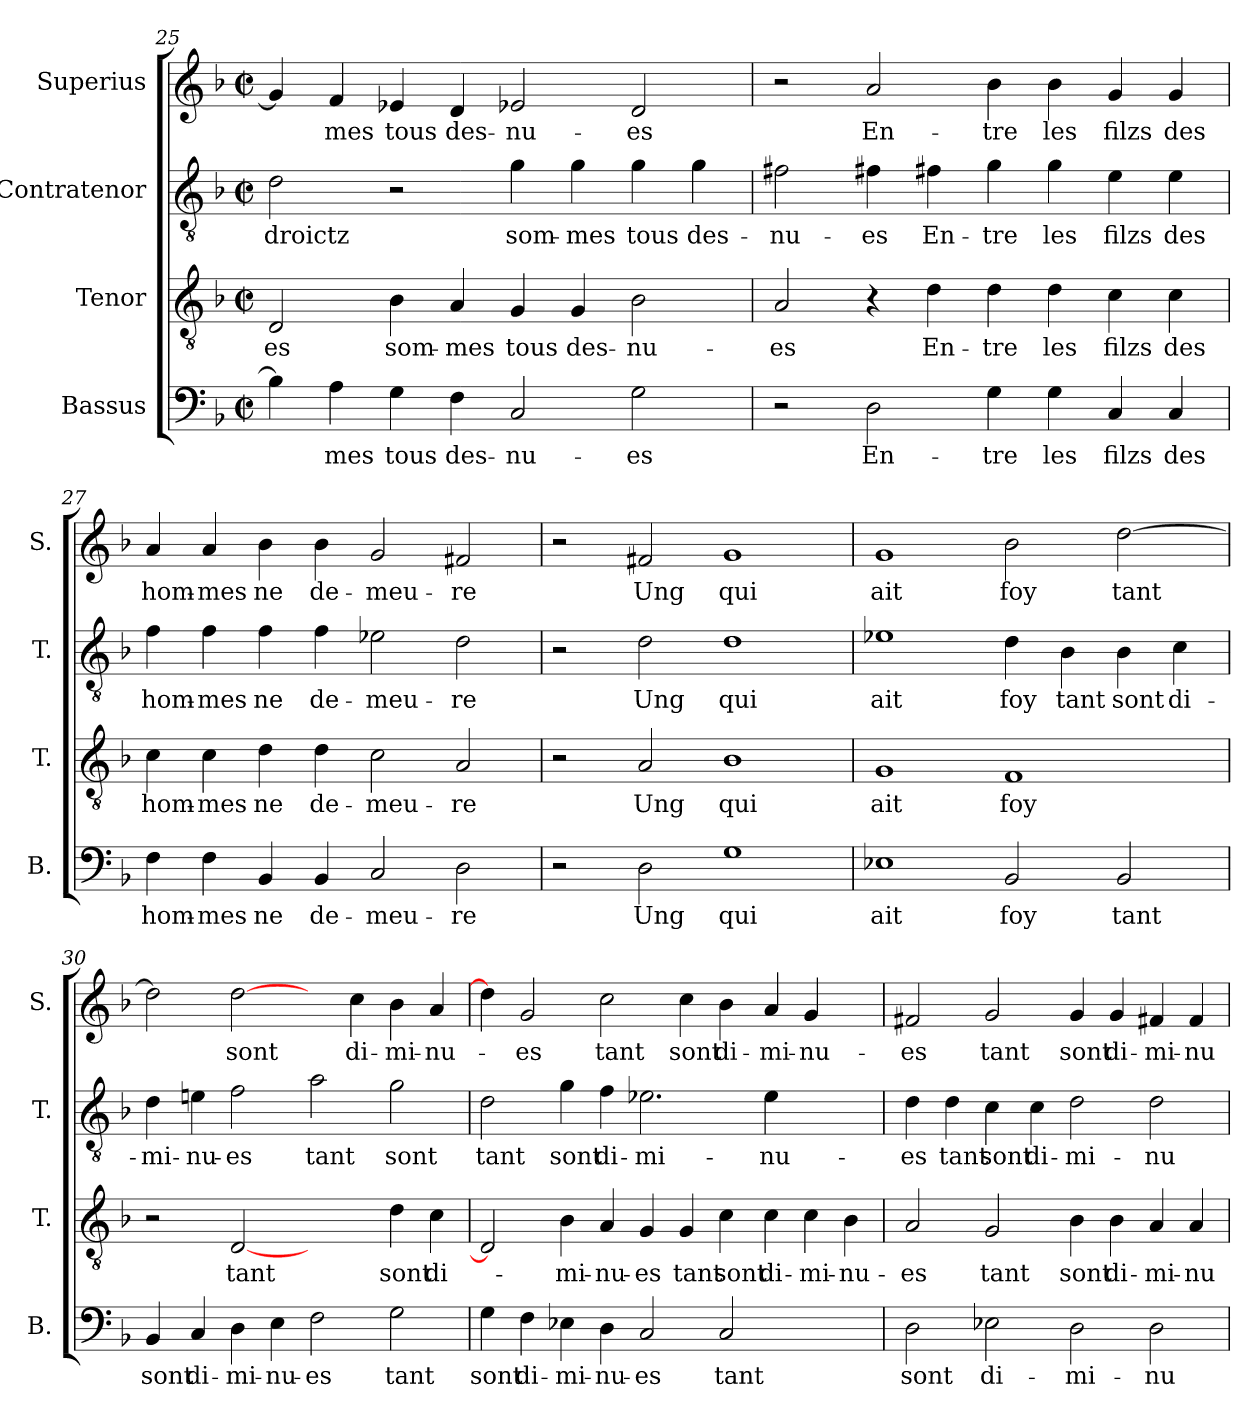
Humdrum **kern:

**kern	**text	**kern	**text	**kern	**text	**kern	**text
*part4	*part4	*part3	*part3	*part2	*part2	*part1	*part1
*staff4	*staff4	*staff3	*staff3	*staff2	*staff2	*staff1	*staff1
*I"Bassus	*	*I"Tenor	*	*I"Contratenor	*	*I"Superius	*
*I'B.	*	*I'T.	*	*I'T.	*	*I'S.	*
!!LO:LB:g=z
*clefF4	*	*clefGv2	*	*clefGv2	*	*clefG2	*
*k[b-]	*	*k[b-]	*	*k[b-]	*	*k[b-]	*
*F:	*	*F:	*	*F:	*	*F:	*
*M2/2	*	*M2/2	*	*M2/2	*	*M2/2	*
*met(c|)	*	*met(c|)	*	*met(c|)	*	*met(c|)	*
=25	=25	=25	=25	=25	=25	=25	=25
4B-\]	.	2D/	-es	2d\	droictz	4g/]	.
4A\	-mes	.	.	.	.	4f/	-mes
4G\	tous	4B-\	som-	2r	.	4e-X/	tous
4F\	des-	4A/	-mes	.	.	4d/	des-
2C/	-nu-	4G/	tous	4g\	som-	2e-X/	-nu-
.	.	4G/	des-	4g\	-mes	.	.
2G\	-es	2B-\	-nu-	4g\	tous	2d/	-es
.	.	.	.	4g\	des-	.	.
=26	=26	=26	=26	=26	=26	=26	=26
2r	.	2A/	-es	2f#X\	-nu-	2r	.
2D\	En-	4r	.	4f#X\	-es	2a/	En-
.	.	4d\	En-	4f#X\	En-	.	.
4G\	-tre	4d\	-tre	4g\	-tre	4b-\	-tre
4G\	les	4d\	les	4g\	les	4b-\	les
4C/	filzs	4c\	filzs	4e\	filzs	4g/	filzs
4C/	des	4c\	des	4e\	des	4g/	des
=27	=27	=27	=27	=27	=27	=27	=27
4F\	hom-	4c\	hom-	4f\	hom-	4a/	hom-
4F\	-mes	4c\	-mes	4f\	-mes	4a/	-mes
4BB-/	ne	4d\	ne	4f\	ne	4b-\	ne
4BB-/	de-	4d\	de-	4f\	de-	4b-\	de-
2C/	-meu-	2c\	-meu-	2e-X\	-meu-	2g/	-meu-
2D\	-re	2A/	-re	2d\	-re	2f#X/	-re
=28	=28	=28	=28	=28	=28	=28	=28
2r	.	2r	.	2r	.	2r	.
2D\	Ung	2A/	Ung	2d\	Ung	2f#X/	Ung
1G\	qui	1B-\	qui	1d\	qui	1g/	qui
!!LO:PB:g=z
=29	=29	=29	=29	=29	=29	=29	=29
1E-X\	ait	1G/	ait	1e-X\	ait	1g/	ait
2BB-/	foy	1F/	foy	4d\	foy	2b-\	foy
.	.	.	.	4B-\	tant	.	.
2BB-/	tant	.	.	4B-\	sont	[2dd\	tant
.	.	.	.	4c\	di-	.	.
=30	=30	=30	=30	=30	=30	=30	=30
4BB-/	sont	2r	.	4d\	-mi-	2dd\]	.
4C/	di-	.	.	4en\	-nu-	.	.
4D\	-mi-	[2D/	tant	2f\	-es	[2dd\	sont
4E\	-nu-	.	.	.	.	.	.
2F\	-es	2ryy	.	2a\	tant	4ryy	.
.	.	.	.	.	.	4cc\	di-
2G\	tant	4d\	sont	2g\	sont	4b-\	-mi-
.	.	4c\	di-	.	.	4a/	-nu-
=31	=31	=31	=31	=31	=31	=31	=31
4G\	sont	2D/]	.	2d\	tant	4dd\]	.
4F\	di-	.	.	.	.	2g/	-es
4E-X\	-mi-	4B-\	-mi-	4g\	sont	.	.
4D\	-nu-	4A/	-nu-	4f\	di-	2cc\	tant
2C/	-es	4G/	-es	2.e-X\	-mi-	.	.
.	.	4G/	tant	.	.	4cc\	sont
2C/	tant	4c\	sont	.	.	4b-\	di-
.	.	4c\	di-	4e-\	-nu-	4a/	-mi-
2ryy	.	4c\	-mi-	2ryy	.	4g/	-nu-
.	.	4B-\	-nu-	.	.	4ryy	.
=32	=32	=32	=32	=32	=32	=32	=32
2D\	sont	2A/	-es	4d\	-es	2f#X/	-es
.	.	.	.	4d\	tant	.	.
2E-X\	di-	2G/	tant	4c\	sont	2g/	tant
.	.	.	.	4c\	di-	.	.
2D\	-mi-	4B-\	sont	2d\	-mi-	4g/	sont
.	.	4B-\	di-	.	.	4g/	di-
2D\	-nu-	4A/	-mi-	2d\	-nu-	4f#X/	-mi-
.	.	4A/	-nu-	.	.	4f#/	-nu-
=	=	=	=	=	=	=	=
*-	*-	*-	*-	*-	*-	*-	*-
